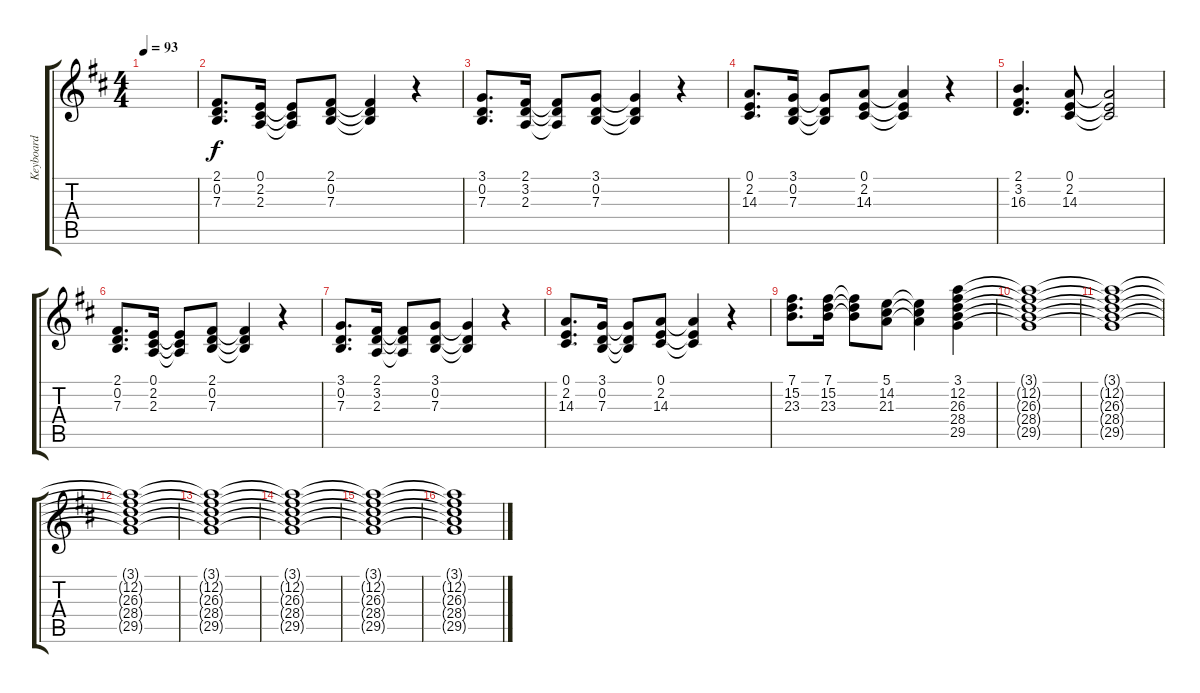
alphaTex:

\track ("Keyboard " "Keyboard ") {instrument synthbrass1}
\staff {score tabs}
\tuning (E4 B3 G3 D3 A2 E2) {hide}
\ts (4 4)
\tempo 93
\clef g2
\ks d
|
(2.1 0.2 7.3).8{d} (0.1 2.2 2.3).16 (0.1{t} 2.2{t} 2.3{t}).8 (2.1 0.2 7.3).8 (2.1{t} 0.2{t} 7.3{t}).4 r.4 |
(3.1 0.2 7.3).8{d} (2.1 3.2 2.3).16 (2.1{t} 3.2{t} 2.3{t}).8 (3.1 0.2 7.3).8 (3.1{t} 0.2{t} 7.3{t}).4 r.4 |
(0.1 2.2 14.3).8{d} (3.1 0.2 7.3).16 (3.1{t} 0.2{t} 7.3{t}).8 (0.1 2.2 14.3).8 (0.1{t} 2.2{t} 14.3{t}).4 r.4 |
(2.1 3.2 16.3).4{d} (0.1 2.2 14.3).8 (0.1{t} 2.2{t} 14.3{t}).2 |
(2.1 0.2 7.3).8{d} (0.1 2.2 2.3).16 (0.1{t} 2.2{t} 2.3{t}).8 (2.1 0.2 7.3).8 (2.1{t} 0.2{t} 7.3{t}).4 r.4 |
(3.1 0.2 7.3).8{d} (2.1 3.2 2.3).16 (2.1{t} 3.2{t} 2.3{t}).8 (3.1 0.2 7.3).8 (3.1{t} 0.2{t} 7.3{t}).4 r.4 |
(0.1 2.2 14.3).8{d} (3.1 0.2 7.3).16 (3.1{t} 0.2{t} 7.3{t}).8 (0.1 2.2 14.3).8 (0.1{t} 2.2{t} 14.3{t}).4 r.4 |
(7.1 15.2 23.3).8{d} (7.1 15.2 23.3).16 (7.1{t} 15.2{t} 23.3{t}).8 (5.1 14.2 21.3).8 (5.1{t} 14.2{t} 21.3{t}).4 (3.1 12.2 26.3 28.4 29.5).4{instrument synthstrings1} |
(3.1{t} 12.2{t} 26.3{t} 28.4{t} 29.5{t}).1 |
(3.1{t} 12.2{t} 26.3{t} 28.4{t} 29.5{t}).1 |
(3.1{t} 12.2{t} 26.3{t} 28.4{t} 29.5{t}).1 |
(3.1{t} 12.2{t} 26.3{t} 28.4{t} 29.5{t}).1 |
(3.1{t} 12.2{t} 26.3{t} 28.4{t} 29.5{t}).1 |
(3.1{t} 12.2{t} 26.3{t} 28.4{t} 29.5{t}).1 |
(3.1{t} 12.2{t} 26.3{t} 28.4{t} 29.5{t}).1
